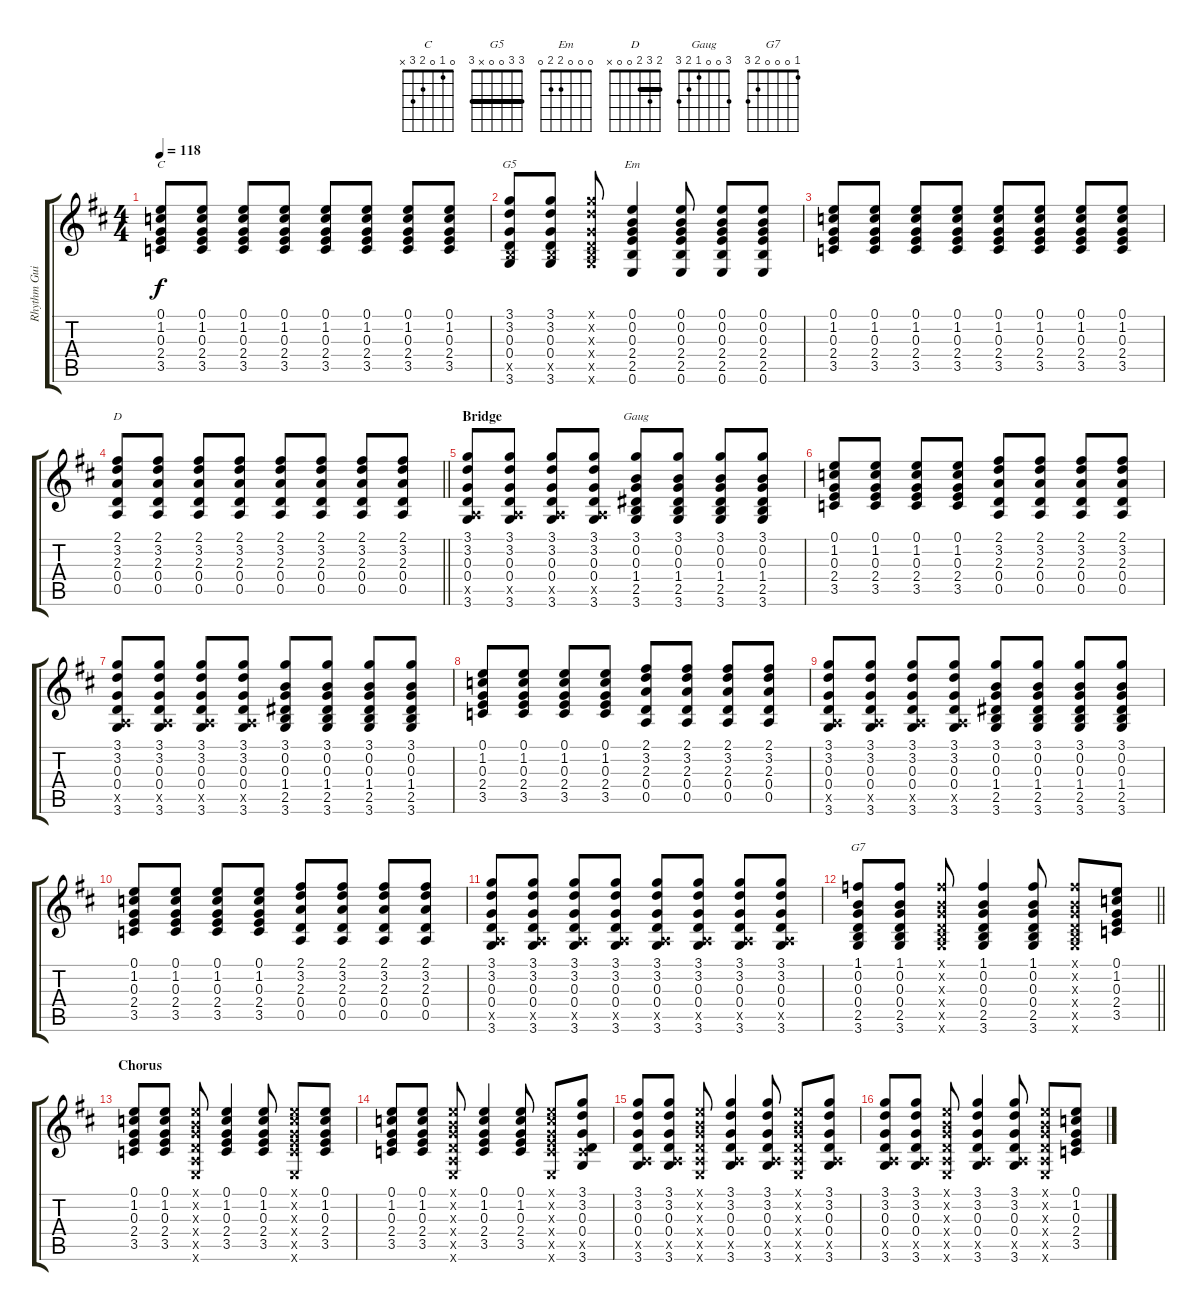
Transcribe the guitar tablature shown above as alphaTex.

\track ("Rhythm Guitar" "Rhythm Gui") {instrument acousticguitarsteel}
\staff {score tabs}
\tuning (E4 B3 G3 D3 A2 E2) {hide}
\chord ("C" 0 1 0 2 3 x)
\chord ("G5" 3 3 0 0 x 3) {barre 3}
\chord ("Em" 0 0 0 2 2 0)
\chord ("D" 2 3 2 0 0 x) {barre 2}
\chord ("Gaug" 3 0 0 1 2 3)
\chord ("G7" 1 0 0 0 2 3)
\ts (4 4)
\tempo 118
\clef g2
\ks d
(0.1 1.2 0.3 2.4 3.5).8{ch "C" dy f} (0.1 1.2 0.3 2.4 3.5).8 (0.1 1.2 0.3 2.4 3.5).8 (0.1 1.2 0.3 2.4 3.5).8 (0.1 1.2 0.3 2.4 3.5).8 (0.1 1.2 0.3 2.4 3.5).8 (0.1 1.2 0.3 2.4 3.5).8 (0.1 1.2 0.3 2.4 3.5).8 |
(3.1 3.2 0.3 0.4 2.5{x} 3.6).8{ch "G5"} (3.1 3.2 0.3 0.4 2.5{x} 3.6).8 (3.1{x} 3.2{x} 0.3{x} 0.4{x} 2.5{x} 3.6{x}).8 (0.1 0.2 0.3 2.4 2.5 0.6).4{ch "Em"} (0.1 0.2 0.3 2.4 2.5 0.6).8 (0.1 0.2 0.3 2.4 2.5 0.6).8 (0.1 0.2 0.3 2.4 2.5 0.6).8 |
(0.1 1.2 0.3 2.4 3.5).8 (0.1 1.2 0.3 2.4 3.5).8 (0.1 1.2 0.3 2.4 3.5).8 (0.1 1.2 0.3 2.4 3.5).8 (0.1 1.2 0.3 2.4 3.5).8 (0.1 1.2 0.3 2.4 3.5).8 (0.1 1.2 0.3 2.4 3.5).8 (0.1 1.2 0.3 2.4 3.5).8 |
\barLineRight lightlight
(2.1 3.2 2.3 0.4 0.5).8{ch "D"} (2.1 3.2 2.3 0.4 0.5).8 (2.1 3.2 2.3 0.4 0.5).8 (2.1 3.2 2.3 0.4 0.5).8 (2.1 3.2 2.3 0.4 0.5).8 (2.1 3.2 2.3 0.4 0.5).8 (2.1 3.2 2.3 0.4 0.5).8 (2.1 3.2 2.3 0.4 0.5).8 |
\section ("" "Bridge")
(3.1 3.2 0.3 0.4 0.5{x} 3.6).8 (3.1 3.2 0.3 0.4 0.5{x} 3.6).8 (3.1 3.2 0.3 0.4 0.5{x} 3.6).8 (3.1 3.2 0.3 0.4 0.5{x} 3.6).8 (3.1 0.2 0.3 1.4 2.5 3.6).8{ch "Gaug"} (3.1 0.2 0.3 1.4 2.5 3.6).8 (3.1 0.2 0.3 1.4 2.5 3.6).8 (3.1 0.2 0.3 1.4 2.5 3.6).8 |
(0.1 1.2 0.3 2.4 3.5).8 (0.1 1.2 0.3 2.4 3.5).8 (0.1 1.2 0.3 2.4 3.5).8 (0.1 1.2 0.3 2.4 3.5).8 (2.1 3.2 2.3 0.4 0.5).8 (2.1 3.2 2.3 0.4 0.5).8 (2.1 3.2 2.3 0.4 0.5).8 (2.1 3.2 2.3 0.4 0.5).8 |
(3.1 3.2 0.3 0.4 0.5{x} 3.6).8 (3.1 3.2 0.3 0.4 0.5{x} 3.6).8 (3.1 3.2 0.3 0.4 0.5{x} 3.6).8 (3.1 3.2 0.3 0.4 0.5{x} 3.6).8 (3.1 0.2 0.3 1.4 2.5 3.6).8 (3.1 0.2 0.3 1.4 2.5 3.6).8 (3.1 0.2 0.3 1.4 2.5 3.6).8 (3.1 0.2 0.3 1.4 2.5 3.6).8 |
(0.1 1.2 0.3 2.4 3.5).8 (0.1 1.2 0.3 2.4 3.5).8 (0.1 1.2 0.3 2.4 3.5).8 (0.1 1.2 0.3 2.4 3.5).8 (2.1 3.2 2.3 0.4 0.5).8 (2.1 3.2 2.3 0.4 0.5).8 (2.1 3.2 2.3 0.4 0.5).8 (2.1 3.2 2.3 0.4 0.5).8 |
(3.1 3.2 0.3 0.4 0.5{x} 3.6).8 (3.1 3.2 0.3 0.4 0.5{x} 3.6).8 (3.1 3.2 0.3 0.4 0.5{x} 3.6).8 (3.1 3.2 0.3 0.4 0.5{x} 3.6).8 (3.1 0.2 0.3 1.4 2.5 3.6).8 (3.1 0.2 0.3 1.4 2.5 3.6).8 (3.1 0.2 0.3 1.4 2.5 3.6).8 (3.1 0.2 0.3 1.4 2.5 3.6).8 |
(0.1 1.2 0.3 2.4 3.5).8 (0.1 1.2 0.3 2.4 3.5).8 (0.1 1.2 0.3 2.4 3.5).8 (0.1 1.2 0.3 2.4 3.5).8 (2.1 3.2 2.3 0.4 0.5).8 (2.1 3.2 2.3 0.4 0.5).8 (2.1 3.2 2.3 0.4 0.5).8 (2.1 3.2 2.3 0.4 0.5).8 |
(3.1 3.2 0.3 0.4 0.5{x} 3.6).8 (3.1 3.2 0.3 0.4 0.5{x} 3.6).8 (3.1 3.2 0.3 0.4 0.5{x} 3.6).8 (3.1 3.2 0.3 0.4 0.5{x} 3.6).8 (3.1 3.2 0.3 0.4 0.5{x} 3.6).8 (3.1 3.2 0.3 0.4 0.5{x} 3.6).8 (3.1 3.2 0.3 0.4 0.5{x} 3.6).8 (3.1 3.2 0.3 0.4 0.5{x} 3.6).8 |
\barLineRight lightlight
(1.1 0.2 0.3 0.4 2.5 3.6).8{ch "G7"} (1.1 0.2 0.3 0.4 2.5 3.6).8 (1.1{x} 0.2{x} 0.3{x} 0.4{x} 2.5{x} 3.6{x}).8 (1.1 0.2 0.3 0.4 2.5 3.6).4 (1.1 0.2 0.3 0.4 2.5 3.6).8 (1.1{x} 0.2{x} 0.3{x} 0.4{x} 2.5{x} 3.6{x}).8 (0.1 1.2 0.3 2.4 3.5).8 |
\section ("" "Chorus")
(0.1 1.2 0.3 2.4 3.5).8 (0.1 1.2 0.3 2.4 3.5).8 (0.1{x} 0.2{x} 0.3{x} 0.4{x} 0.5{x} 0.6{x}).8 (0.1 1.2 0.3 2.4 3.5).4 (0.1 1.2 0.3 2.4 3.5).8 (0.1{x} 1.2{x} 0.3{x} 2.4{x} 3.5{x} 0.6{x}).8 (0.1 1.2 0.3 2.4 3.5).8 |
(0.1 1.2 0.3 2.4 3.5).8 (0.1 1.2 0.3 2.4 3.5).8 (0.1{x} 0.2{x} 0.3{x} 0.4{x} 0.5{x} 0.6{x}).8 (0.1 1.2 0.3 2.4 3.5).4 (0.1 1.2 0.3 2.4 3.5).8 (0.1{x} 1.2{x} 0.3{x} 2.4{x} 3.5{x} 0.6{x}).8 (3.1 3.2 0.3 0.4 3.5{x} 3.6).8 |
(3.1 3.2 0.3 0.4 0.5{x} 3.6).8 (3.1 3.2 0.3 0.4 0.5{x} 3.6).8 (0.1{x} 0.2{x} 0.3{x} 0.4{x} 0.5{x} 0.6{x}).8 (3.1 3.2 0.3 0.4 0.5{x} 3.6).4 (3.1 3.2 0.3 0.4 0.5{x} 3.6).8 (0.1{x} 0.2{x} 0.3{x} 0.4{x} 0.5{x} 0.6{x}).8 (3.1 3.2 0.3 0.4 0.5{x} 3.6).8 |
(3.1 3.2 0.3 0.4 0.5{x} 3.6).8 (3.1 3.2 0.3 0.4 0.5{x} 3.6).8 (0.1{x} 0.2{x} 0.3{x} 0.4{x} 0.5{x} 0.6{x}).8 (3.1 3.2 0.3 0.4 0.5{x} 3.6).4 (3.1 3.2 0.3 0.4 0.5{x} 3.6).8 (0.1{x} 0.2{x} 0.3{x} 0.4{x} 0.5{x} 0.6{x}).8 (0.1 1.2 0.3 2.4 3.5).8
